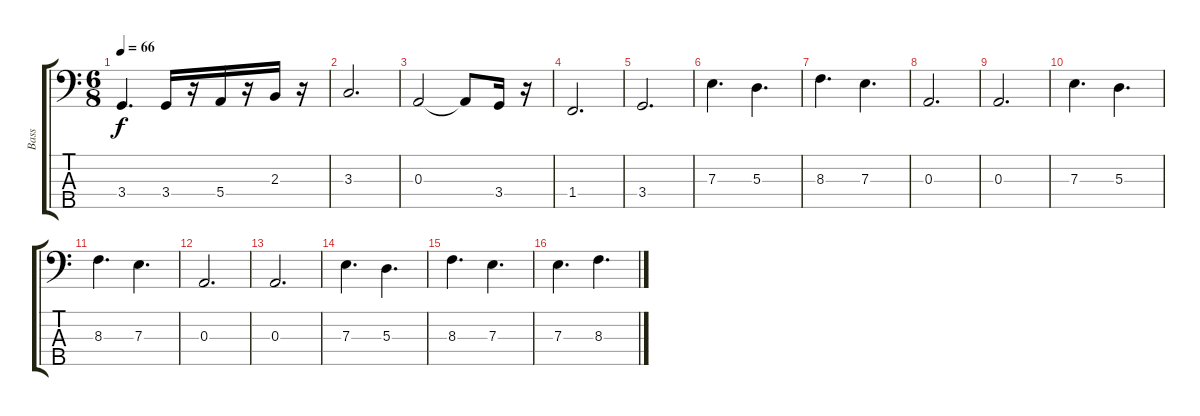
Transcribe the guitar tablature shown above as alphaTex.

\track ("Bass" "Bass") {instrument electricbassfinger}
\staff {score tabs}
\tuning (G2 D2 A1 E1 B0) {hide}
\ts (6 8)
\tempo 66
\clef f4
\ks c
3.4.4{d dy f} 3.4.16 r.16 5.4.16 r.16 2.3.16 r.16 |
3.3.2{d} |
0.3.2 0.3{t}.8 3.4.16 r.16 |
1.4.2{d} |
3.4.2{d} |
7.3.4{d} 5.3.4{d} |
8.3.4{d} 7.3.4{d} |
0.3.2{d} |
0.3.2{d} |
7.3.4{d} 5.3.4{d} |
8.3.4{d} 7.3.4{d} |
0.3.2{d} |
0.3.2{d} |
7.3.4{d} 5.3.4{d} |
8.3.4{d} 7.3.4{d} |
7.3.4{d} 8.3.4{d}
